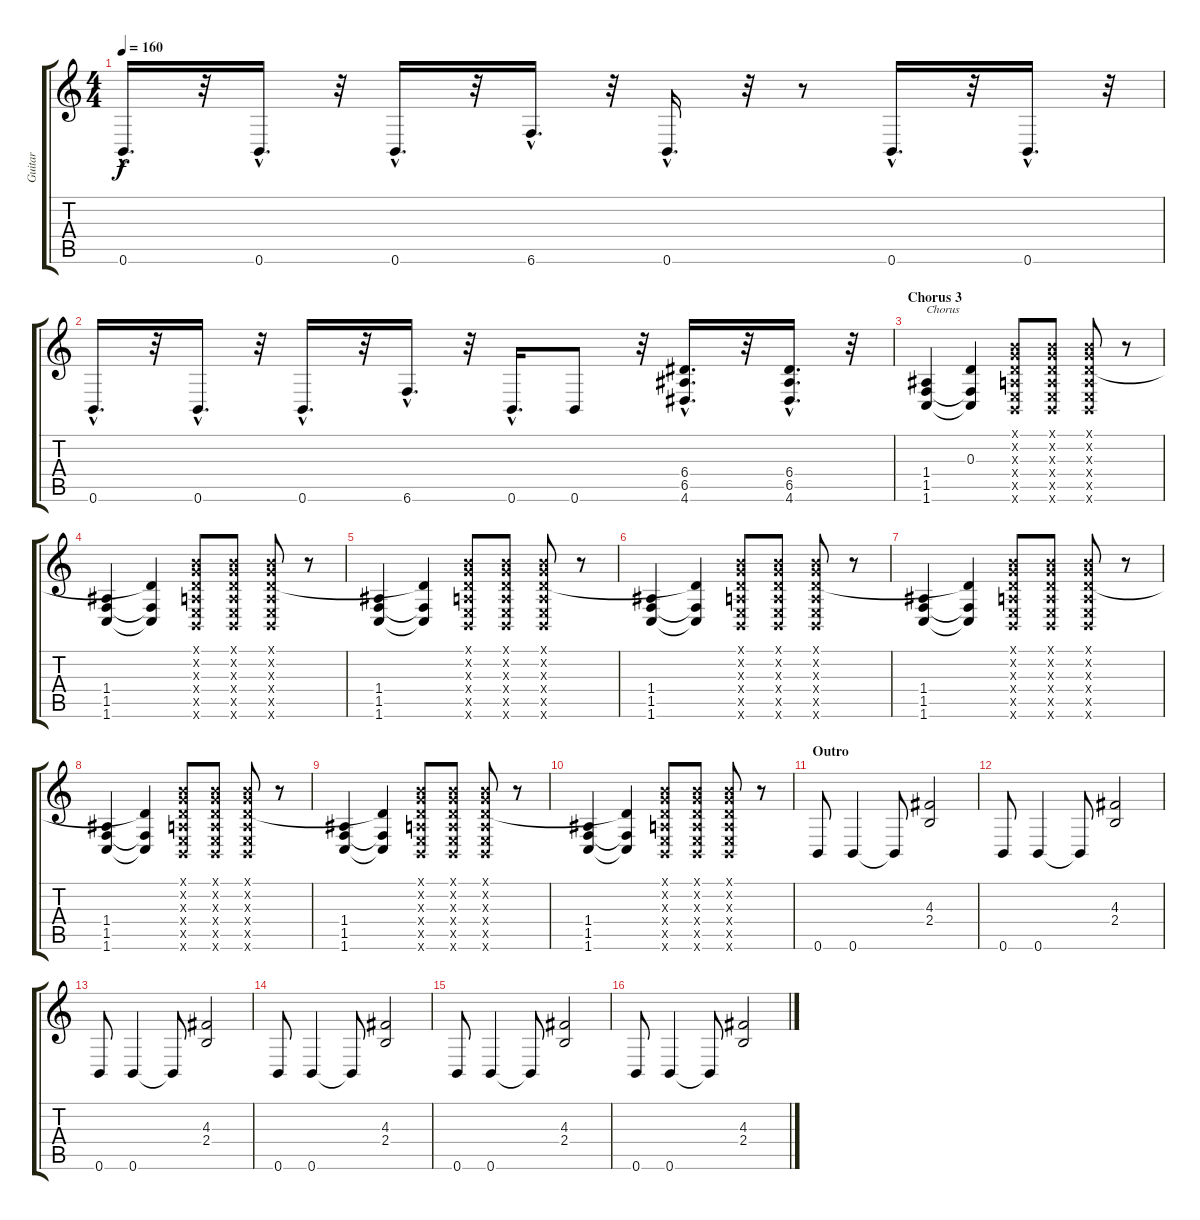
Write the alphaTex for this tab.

\track ("Guitar" "Guitar") {instrument distortionguitar}
\staff {score tabs}
\tuning (B3 G3 D3 A2 E2 B1) {hide}
\ts (4 4)
\tempo 160
\clef g2
\ks c
0.6{hac}.16{d dy f} r.32 0.6{hac}.16{d} r.32 0.6{hac}.16{d} r.32 6.6{hac}.16{d} r.32 0.6{hac}.16{d} r.32 r.8 0.6{hac}.16{d} r.32 0.6{hac}.16{d} r.32 |
0.6{hac}.16{d} r.32 0.6{hac}.16{d} r.32 0.6{hac}.16{d} r.32 6.6{hac}.16{d} r.32 0.6{hac}.16{d} 0.6.8 r.32 (6.4{hac} 6.5{hac} 4.6{hac}).16{d} r.32 (6.4{hac} 6.5{hac} 4.6{hac}).16{d} r.32 |
\section ("" "Chorus 3")
(1.4 1.5 1.6).4{txt "Chorus" balance 3 instrument distortionguitar} (0.3 1.5{t} 1.6{t}).4 (0.1{x} 0.2{x} 0.3{x} 0.4{x} 0.5{x} 0.6{x}).8 (0.1{x} 0.2{x} 0.3{x} 0.4{x} 0.5{x} 0.6{x}).8 (0.1{x} 0.2{x} 0.3{x} 0.4{x} 0.5{x} 0.6{x}).8 r.8 |
(1.4 1.5 1.6).4{balance 3 instrument distortionguitar} (0.3{t} 1.5{t} 1.6{t}).4 (0.1{x} 0.2{x} 0.3{x} 0.4{x} 0.5{x} 0.6{x}).8 (0.1{x} 0.2{x} 0.3{x} 0.4{x} 0.5{x} 0.6{x}).8 (0.1{x} 0.2{x} 0.3{x} 0.4{x} 0.5{x} 0.6{x}).8 r.8 |
(1.4 1.5 1.6).4{balance 3 instrument distortionguitar} (0.3{t} 1.5{t} 1.6{t}).4 (0.1{x} 0.2{x} 0.3{x} 0.4{x} 0.5{x} 0.6{x}).8 (0.1{x} 0.2{x} 0.3{x} 0.4{x} 0.5{x} 0.6{x}).8 (0.1{x} 0.2{x} 0.3{x} 0.4{x} 0.5{x} 0.6{x}).8 r.8 |
(1.4 1.5 1.6).4{balance 3 instrument distortionguitar} (0.3{t} 1.5{t} 1.6{t}).4 (0.1{x} 0.2{x} 0.3{x} 0.4{x} 0.5{x} 0.6{x}).8 (0.1{x} 0.2{x} 0.3{x} 0.4{x} 0.5{x} 0.6{x}).8 (0.1{x} 0.2{x} 0.3{x} 0.4{x} 0.5{x} 0.6{x}).8 r.8 |
(1.4 1.5 1.6).4{balance 3 instrument distortionguitar} (0.3{t} 1.5{t} 1.6{t}).4 (0.1{x} 0.2{x} 0.3{x} 0.4{x} 0.5{x} 0.6{x}).8 (0.1{x} 0.2{x} 0.3{x} 0.4{x} 0.5{x} 0.6{x}).8 (0.1{x} 0.2{x} 0.3{x} 0.4{x} 0.5{x} 0.6{x}).8 r.8 |
(1.4 1.5 1.6).4{balance 3 instrument distortionguitar} (0.3{t} 1.5{t} 1.6{t}).4 (0.1{x} 0.2{x} 0.3{x} 0.4{x} 0.5{x} 0.6{x}).8 (0.1{x} 0.2{x} 0.3{x} 0.4{x} 0.5{x} 0.6{x}).8 (0.1{x} 0.2{x} 0.3{x} 0.4{x} 0.5{x} 0.6{x}).8 r.8 |
(1.4 1.5 1.6).4{balance 3 instrument distortionguitar} (0.3{t} 1.5{t} 1.6{t}).4 (0.1{x} 0.2{x} 0.3{x} 0.4{x} 0.5{x} 0.6{x}).8 (0.1{x} 0.2{x} 0.3{x} 0.4{x} 0.5{x} 0.6{x}).8 (0.1{x} 0.2{x} 0.3{x} 0.4{x} 0.5{x} 0.6{x}).8 r.8 |
(1.4 1.5 1.6).4{balance 3 instrument distortionguitar} (0.3{t} 1.5{t} 1.6{t}).4 (0.1{x} 0.2{x} 0.3{x} 0.4{x} 0.5{x} 0.6{x}).8 (0.1{x} 0.2{x} 0.3{x} 0.4{x} 0.5{x} 0.6{x}).8 (0.1{x} 0.2{x} 0.3{x} 0.4{x} 0.5{x} 0.6{x}).8 r.8 |
\section ("" "Outro")
0.6.8 0.6.4 0.6{t}.8 (4.3 2.4).2 |
0.6.8 0.6.4 0.6{t}.8 (4.3 2.4).2 |
0.6.8 0.6.4 0.6{t}.8 (4.3 2.4).2 |
0.6.8 0.6.4 0.6{t}.8 (4.3 2.4).2 |
0.6.8 0.6.4 0.6{t}.8 (4.3 2.4).2 |
0.6.8 0.6.4 0.6{t}.8 (4.3 2.4).2
